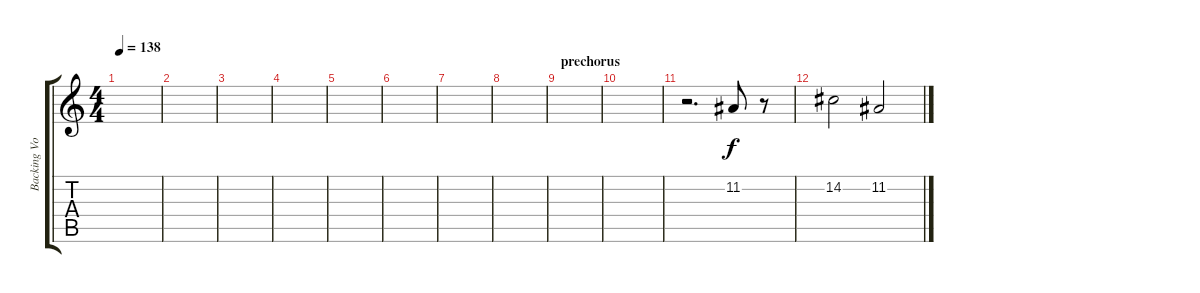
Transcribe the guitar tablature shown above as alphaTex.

\track ("Backing Vox" "Backing Vo") {instrument flute}
\staff {score tabs}
\tuning (E4 B3 G3 D3 A2 E2) {hide}
\ts (4 4)
\tempo 138
\clef g2
\ks c
|
|
|
|
|
|
|
|
\section ("" "prechorus")
|
|
r.2{d} 11.2.8 r.8 |
14.2.2 11.2.2
